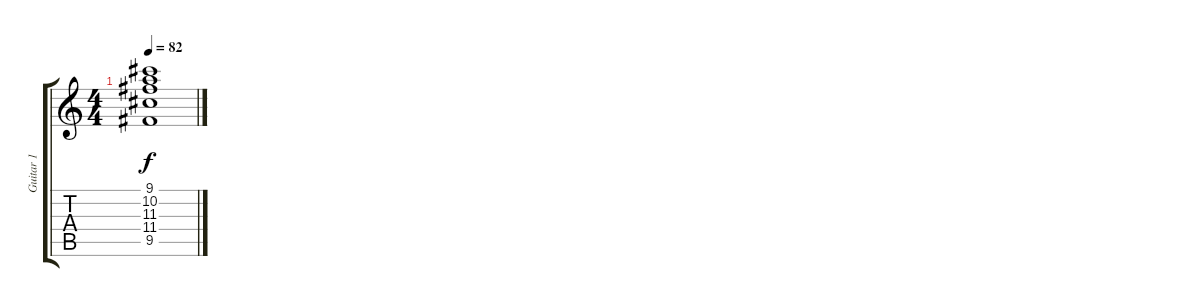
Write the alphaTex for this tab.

\track ("Guitar 1" "Guitar 1") {instrument electricguitarjazz}
\staff {score tabs}
\tuning (E4 B3 G3 D3 A2 E2) {hide}
\ts (4 4)
\tempo 82
\clef g2
\ks c
(9.1 10.2 11.3 11.4 9.5).1{dy f}
